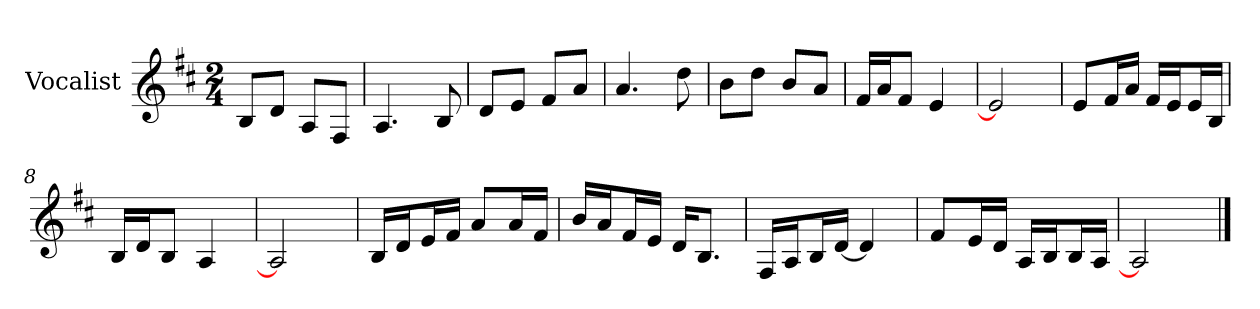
**kern
*part1
*staff1
*I"Vocalist
*k[f#c#]
*D:
*M2/4
=
8BL
8dJ
8AL
8F#J
=1
4.A
8B
=2
8dL
8eJ
8f#L
8aJ
=3
4.a
8dd
=4
8bL
8ddJ
8bL
8aJ
=5
16f#LL
16aJ
8f#J
4e
=6
2e]
=7
8eL
16f#L
16aJJ
16f#LL
16eJ
16eL
16BJJ
=8
16BLL
16dJ
8BJ
4A
=9
2A]
=10
16BLL
16dJ
16eL
16f#JJ
8aL
16aL
16f#JJ
=11
16bLL
16aJ
16f#L
16eJJ
16dKL
8.BJ
=12
16F#LL
16AJ
16BL
[16dJJ
4d]
=13
8f#L
16eL
16dJJ
16ALL
16BJ
16BL
16AJJ
=14
2A]
==
*-
